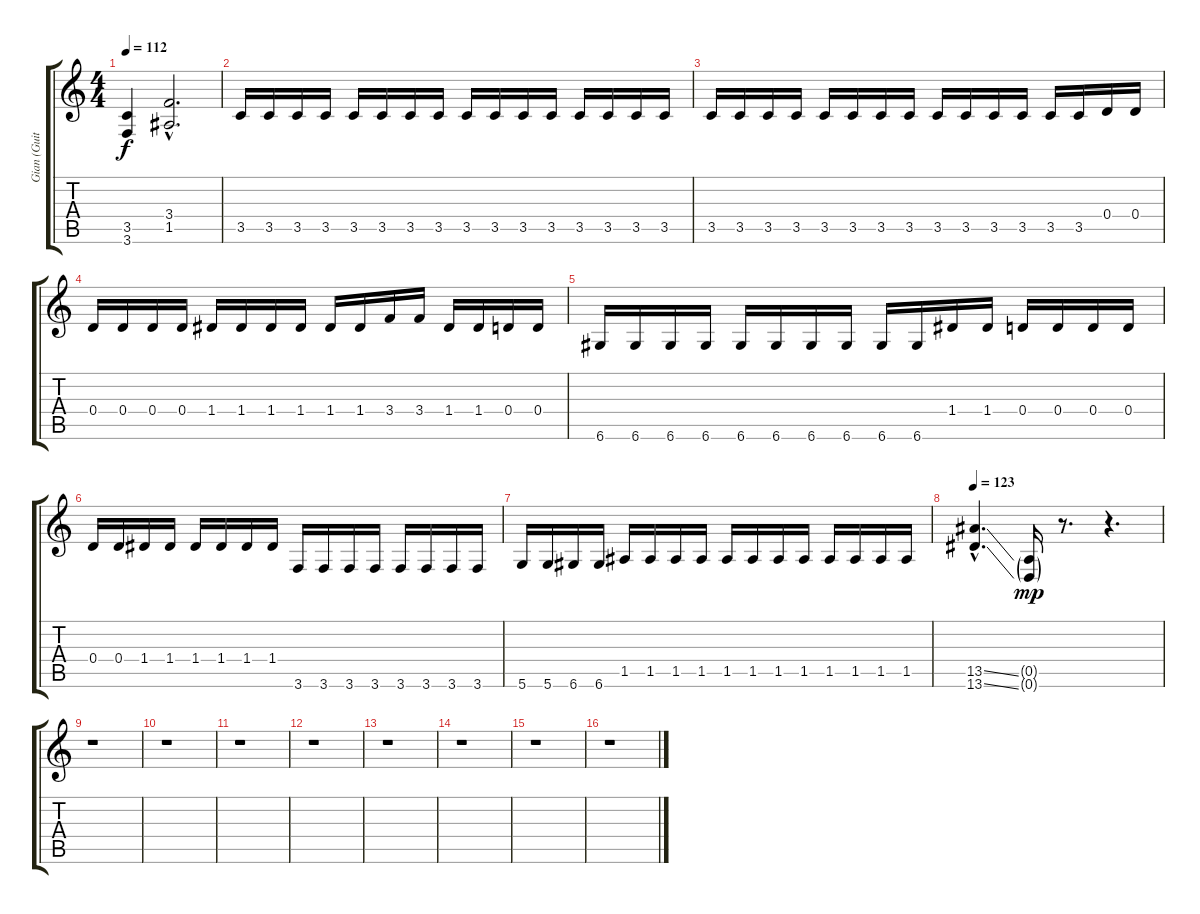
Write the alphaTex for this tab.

\track ("Gian (Guitar)" "Gian (Guit") {instrument overdrivenguitar}
\staff {score tabs}
\tuning (E4 B3 G3 D3 A2 D2) {hide}
\ts (4 4)
\tempo 112
\clef g2
\ks c
(3.5{t} 3.6{t}).4{dy f} (3.4{hac} 1.5{hac}).2{d} |
3.5.16 3.5.16 3.5.16 3.5.16 3.5.16 3.5.16 3.5.16 3.5.16 3.5.16 3.5.16 3.5.16 3.5.16 3.5.16 3.5.16 3.5.16 3.5.16 |
3.5.16 3.5.16 3.5.16 3.5.16 3.5.16 3.5.16 3.5.16 3.5.16 3.5.16 3.5.16 3.5.16 3.5.16 3.5.16 3.5.16 0.4.16 0.4.16 |
0.4.16 0.4.16 0.4.16 0.4.16 1.4.16 1.4.16 1.4.16 1.4.16 1.4.16 1.4.16 3.4.16 3.4.16 1.4.16 1.4.16 0.4.16 0.4.16 |
6.6.16 6.6.16 6.6.16 6.6.16 6.6.16 6.6.16 6.6.16 6.6.16 6.6.16 6.6.16 1.4.16 1.4.16 0.4.16 0.4.16 0.4.16 0.4.16 |
0.4.16 0.4.16 1.4.16 1.4.16 1.4.16 1.4.16 1.4.16 1.4.16 3.6.16 3.6.16 3.6.16 3.6.16 3.6.16 3.6.16 3.6.16 3.6.16 |
5.6.16 5.6.16 6.6.16 6.6.16 1.5.16 1.5.16 1.5.16 1.5.16 1.5.16 1.5.16 1.5.16 1.5.16 1.5.16 1.5.16 1.5.16 1.5.16 |
\tempo 123
(13.5{ss hac} 13.6{ss hac}).4{d} (0.5{g} 0.6{g}).16{dy mp} r.8{d} r.4{d} |
r.1 |
r.1 |
r.1 |
r.1 |
r.1 |
r.1 |
r.1 |
r.1
